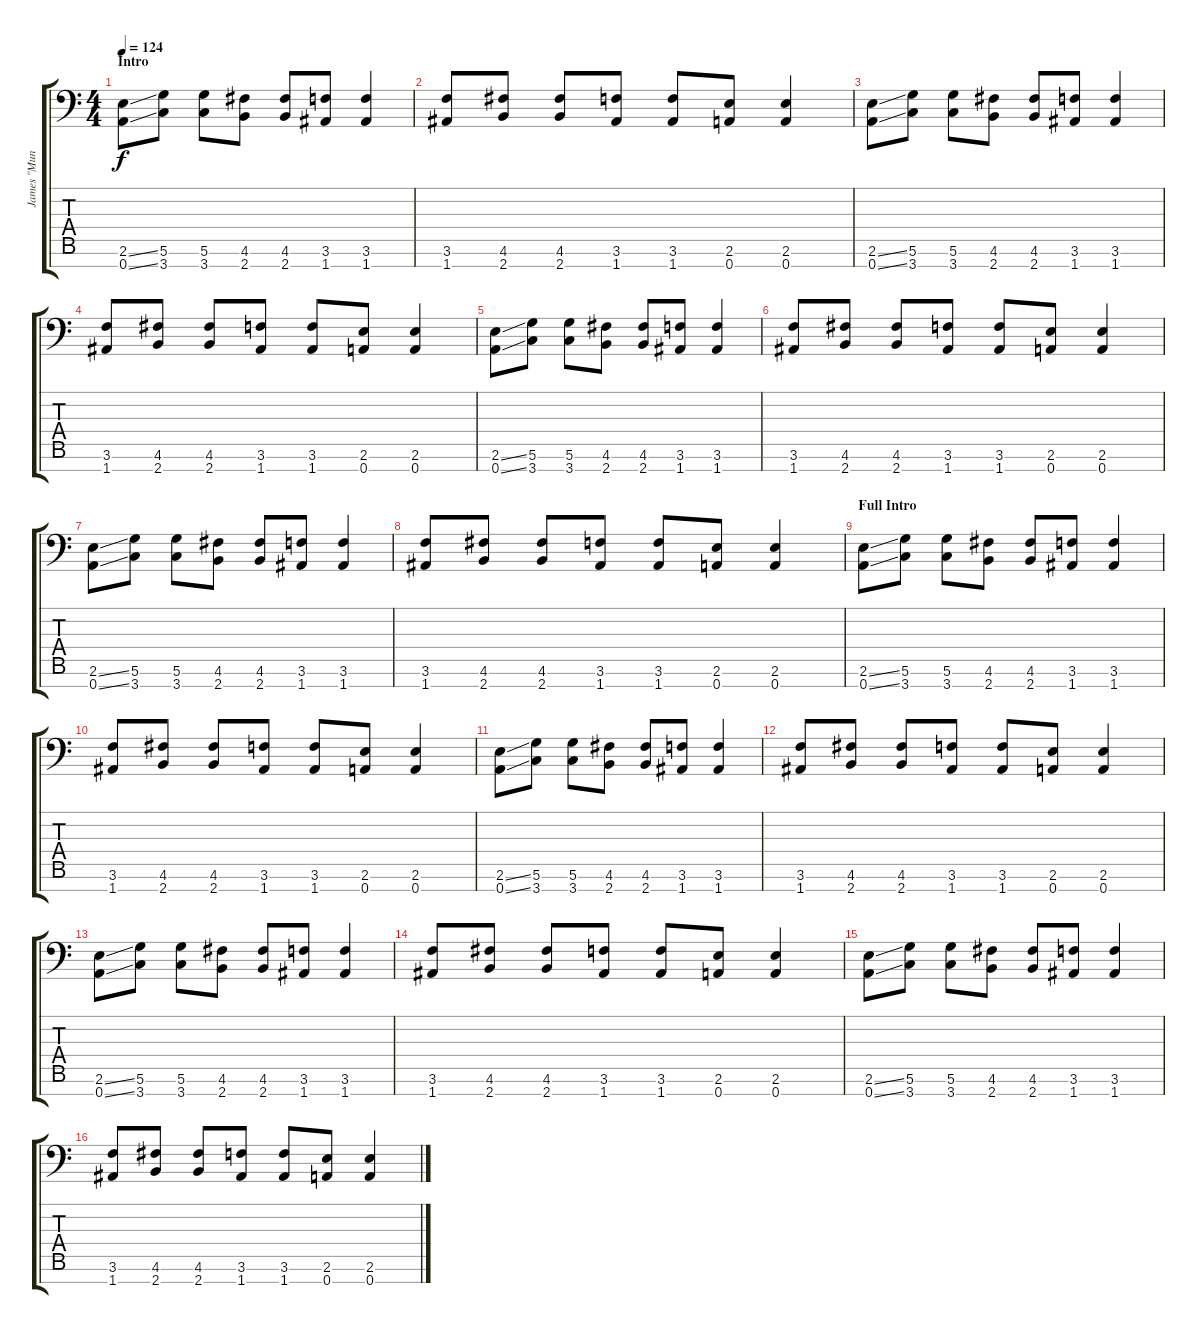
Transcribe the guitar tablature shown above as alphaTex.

\track ("James \"Munky\" Shaffer" "James \"Mun") {instrument overdrivenguitar}
\staff {score tabs}
\tuning (D4 A3 F3 C3 G2 D2 A1) {hide}
\ts (4 4)
\section ("" "Intro")
\tempo 124
\clef f4
\ks c
(2.6{ss} 0.7{ss}).8{dy f instrument overdrivenguitar} (5.6 3.7).8 (5.6 3.7).8 (4.6 2.7).8 (4.6 2.7).8 (3.6 1.7).8 (3.6 1.7).4 |
(3.6 1.7).8 (4.6 2.7).8 (4.6 2.7).8 (3.6 1.7).8 (3.6 1.7).8 (2.6 0.7).8 (2.6 0.7).4 |
(2.6{ss} 0.7{ss}).8 (5.6 3.7).8 (5.6 3.7).8 (4.6 2.7).8 (4.6 2.7).8 (3.6 1.7).8 (3.6 1.7).4 |
(3.6 1.7).8 (4.6 2.7).8 (4.6 2.7).8 (3.6 1.7).8 (3.6 1.7).8 (2.6 0.7).8 (2.6 0.7).4 |
(2.6{ss} 0.7{ss}).8 (5.6 3.7).8 (5.6 3.7).8 (4.6 2.7).8 (4.6 2.7).8 (3.6 1.7).8 (3.6 1.7).4 |
(3.6 1.7).8 (4.6 2.7).8 (4.6 2.7).8 (3.6 1.7).8 (3.6 1.7).8 (2.6 0.7).8 (2.6 0.7).4 |
(2.6{ss} 0.7{ss}).8 (5.6 3.7).8 (5.6 3.7).8 (4.6 2.7).8 (4.6 2.7).8 (3.6 1.7).8 (3.6 1.7).4 |
(3.6 1.7).8 (4.6 2.7).8 (4.6 2.7).8 (3.6 1.7).8 (3.6 1.7).8 (2.6 0.7).8 (2.6 0.7).4 |
\section ("" "Full Intro")
(2.6{ss} 0.7{ss}).8 (5.6 3.7).8 (5.6 3.7).8 (4.6 2.7).8 (4.6 2.7).8 (3.6 1.7).8 (3.6 1.7).4 |
(3.6 1.7).8 (4.6 2.7).8 (4.6 2.7).8 (3.6 1.7).8 (3.6 1.7).8 (2.6 0.7).8 (2.6 0.7).4 |
(2.6{ss} 0.7{ss}).8 (5.6 3.7).8 (5.6 3.7).8 (4.6 2.7).8 (4.6 2.7).8 (3.6 1.7).8 (3.6 1.7).4 |
(3.6 1.7).8 (4.6 2.7).8 (4.6 2.7).8 (3.6 1.7).8 (3.6 1.7).8 (2.6 0.7).8 (2.6 0.7).4 |
(2.6{ss} 0.7{ss}).8 (5.6 3.7).8 (5.6 3.7).8 (4.6 2.7).8 (4.6 2.7).8 (3.6 1.7).8 (3.6 1.7).4 |
(3.6 1.7).8 (4.6 2.7).8 (4.6 2.7).8 (3.6 1.7).8 (3.6 1.7).8 (2.6 0.7).8 (2.6 0.7).4 |
(2.6{ss} 0.7{ss}).8 (5.6 3.7).8 (5.6 3.7).8 (4.6 2.7).8 (4.6 2.7).8 (3.6 1.7).8 (3.6 1.7).4 |
(3.6 1.7).8 (4.6 2.7).8 (4.6 2.7).8 (3.6 1.7).8 (3.6 1.7).8 (2.6 0.7).8 (2.6 0.7).4
